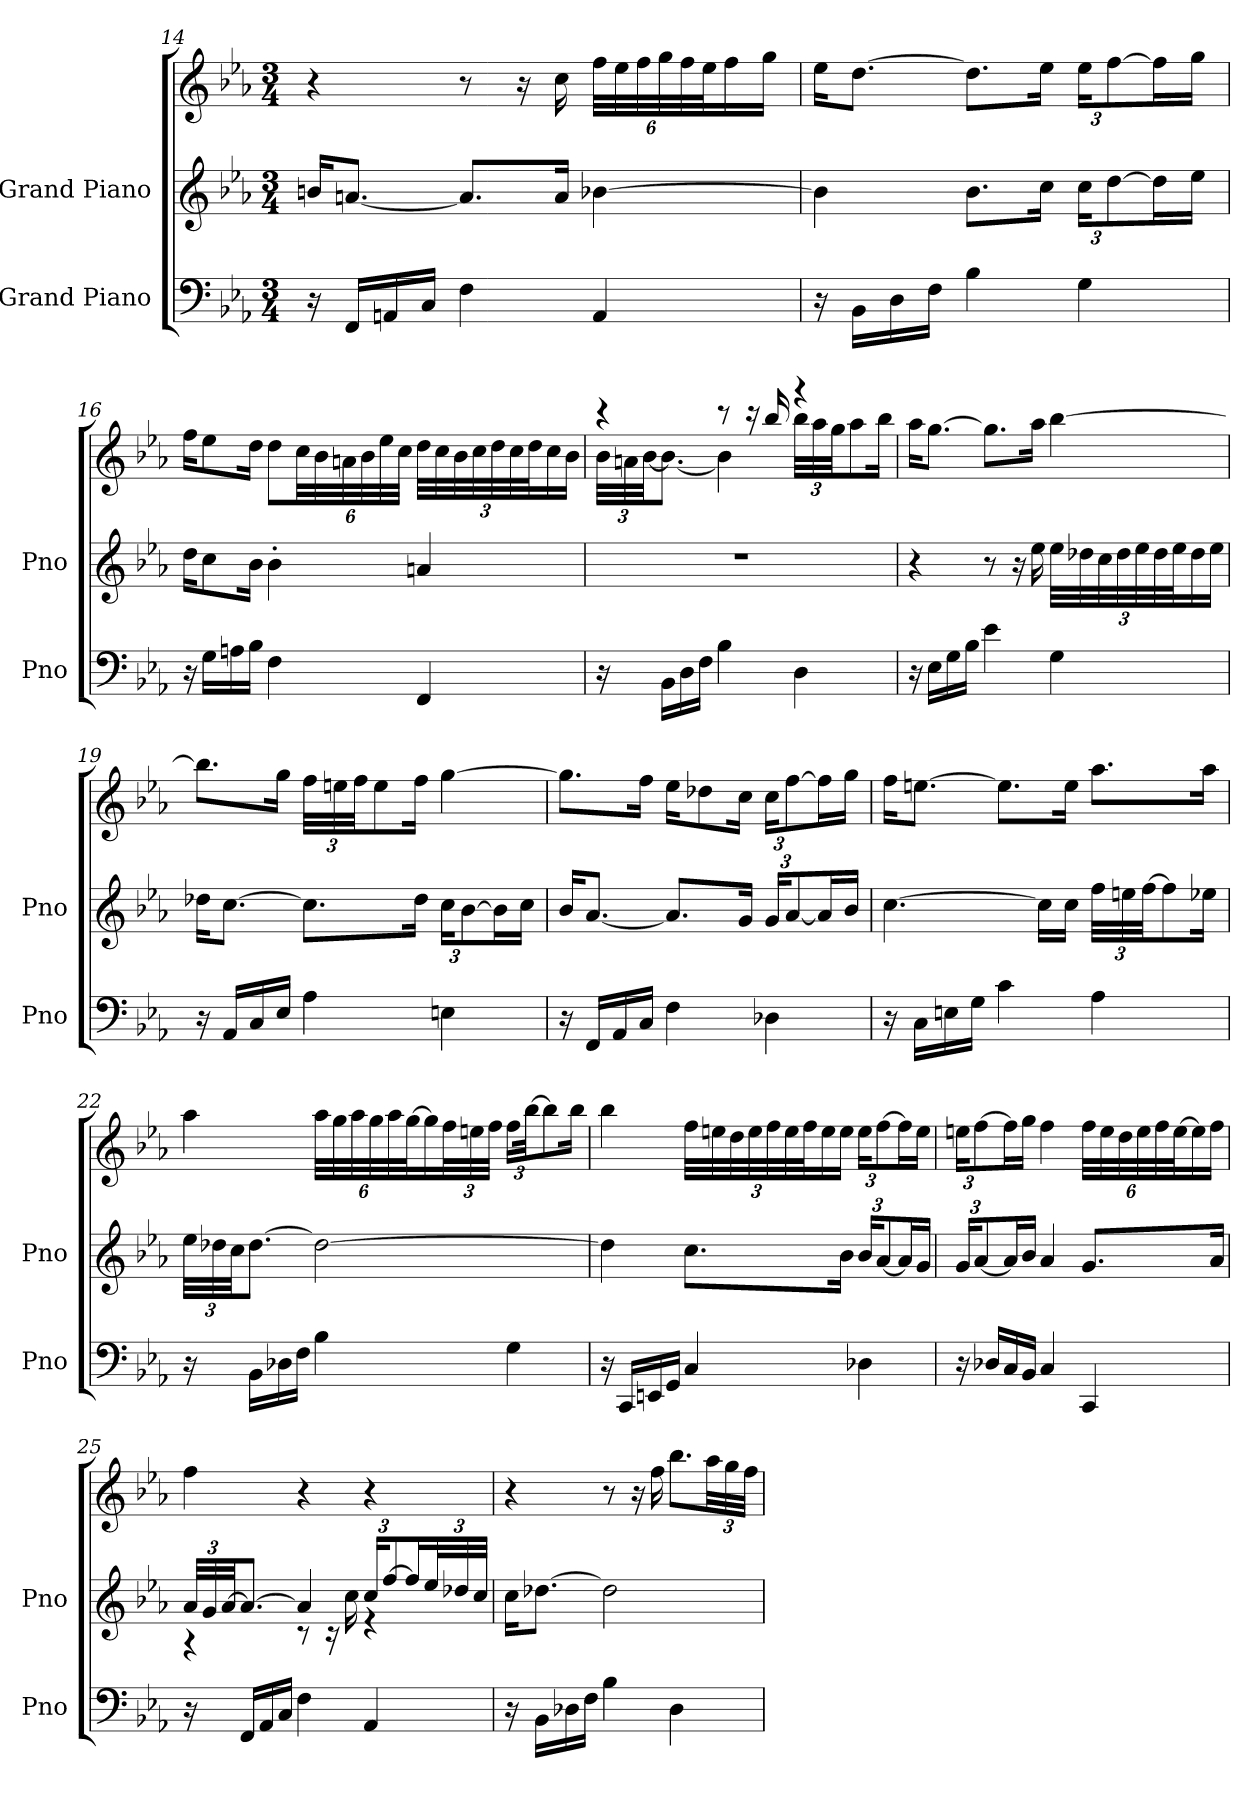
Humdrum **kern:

**kern	**kern	**kern
*part2	*part1	*part1
*staff3	*staff2	*staff1
*I"Grand Piano	*I"Grand Piano	*
*I'Pno	*I'Pno	*
*clefF4	*clefG2	*clefG2
*k[b-e-a-]	*k[b-e-a-]	*k[b-e-a-]
*M3/4	*M3/4	*M3/4
=14	=14	=14
16r	16bn/KL	4r
16FF/LL	[8.an/J	.
16AAn/	.	.
16C/JJ	.	.
4F\	8.a/L]	8r
.	.	16r
.	16a/Jk	16cc\
*	*	*Xbrackettup
4AA/	[4b-X\	48ff\LLL
.	.	48ee-\
.	.	48ff\
.	.	48gg\
.	.	48ff\
.	.	48ee-\J
.	.	16ff\
.	.	16gg\JJ
=15	=15	=15
16r	4b-\]	16ee-\KL
16BB-\LL	.	[8.dd\J
16D\	.	.
16F\JJ	.	.
4B-\	8.b-\L	8.dd\L]
.	16cc\Jk	16ee-\Jk
*	*Xbrackettup	*
4G\	24cc\KL	24ee-\KL
.	[12dd\	[12ff\
.	16dd\L]	16ff\L]
.	16ee-\JJ	16gg\JJ
!!LO:LB:g=z
=16	=16	=16
16r	16dd\KL	16ff\KL
16G\LL	8cc\	8ee-\
16An\	.	.
16B-\JJ	16b-\Jk	16dd\Jk
4F\	4b-'\	8dd\L
.	.	48cc\LL
.	.	48b-\
.	.	48an\
.	.	48b-\
.	.	48ee-\
.	.	48cc\JJJ
4FF/	4an/	48dd\LLL
.	.	48cc\
.	.	48b-\
.	.	48cc\
.	.	48dd\
.	.	48cc\
.	.	48dd\J
.	.	24cc\
.	.	16b-\JJ
=17	=17	=17
*	*	*^
16r	2.r	4r	48b-\LLL
.	.	.	48an\
.	.	.	[48b-\JJ
16BB-\LL	.	.	8.b-\J_
16D\	.	.	.
16F\JJ	.	.	.
4B-\	.	8r	4b-\]
.	.	16r	.
.	.	16bb-/	.
4D\	.	4r	48bb-\LLL
.	.	.	48aa-\
.	.	.	48gg\JJ
.	.	.	8aa-\
.	.	.	16bb-\Jk
*	*	*v	*v
!!LO:LB:g=z
=18	=18	=18
16r	4r	16aa-\KL
16E-\LL	.	[8.gg\J
16G\	.	.
16B-\JJ	.	.
4e-\	8r	8.gg\L]
.	16r	.
.	16ee-\	16aa-\Jk
4G\	48ee-\LLL	[4bb-\
.	48dd-X\	.
.	48cc\	.
.	48dd-\	.
.	48ee-\	.
.	48dd-\	.
.	48ee-\J	.
.	24dd-\	.
.	16ee-\JJ	.
=19	=19	=19
16r	16dd-X\KL	8.bb-\L]
16AA-/LL	[8.cc\J	.
16C/	.	.
16E-/JJ	.	16gg\Jk
4A-\	8.cc\L]	48ff\LLL
.	.	48een\
.	.	48ff\JJ
.	.	8ee\
.	16dd-\Jk	16ff\Jk
4En\	24cc\KL	[4gg\
.	[12b-\	.
.	16b-\L]	.
.	16cc\JJ	.
=20	=20	=20
16r	16b-/KL	8.gg\L]
16FF/LL	[8.a-/J	.
16AA-/	.	.
16C/JJ	.	16ff\Jk
4F\	8.a-/L]	16ee-\KL
.	.	8dd-X\
.	16g/Jk	16cc\Jk
4D-X\	24g/KL	24cc\KL
.	[12a-/	[12ff\
.	16a-/L]	16ff\L]
.	16b-/JJ	16gg\JJ
!!LO:PB:g=z
=21	=21	=21
16r	[4.cc\	16ff\KL
16C\LL	.	[8.een\J
16En\	.	.
16G\JJ	.	.
4c\	.	8.ee\L]
.	16cc\LL]	.
.	16cc\JJ	16ee\Jk
4A-\	48ff\LLL	8.aa-\L
.	48een\	.
.	[48ff\JJ	.
.	8ff\]	.
.	16ee-X\Jk	16aa-\Jk
=22	=22	=22
16r	48ee-\LLL	4aa-\
.	48dd-X\	.
.	48cc\JJ	.
16BB-\LL	[8.dd-\J	.
16D-X\	.	.
16F\JJ	.	.
4B-\	2dd-\_	48aa-\LLL
.	.	48gg\
.	.	48aa-\
.	.	48gg\
.	.	48aa-\
.	.	[48gg\J
.	.	16gg\]
.	.	48ff\L
.	.	48een\
.	.	48ff\JJJ
4G\	.	24ff\LL
.	.	[48bb-\JK
.	.	8bb-\]
.	.	16bb-\Jk
!!LO:LB:g=z
=23	=23	=23
16r	4dd-\]	4bb-\
16CC/LL	.	.
16EEn/	.	.
16GG/JJ	.	.
4C/	8.cc\L	48ff\LLL
.	.	48een\
.	.	48dd\
.	.	48ee\
.	.	48ff\
.	.	48ee\
.	.	48ff\J
.	.	24ee\
.	16b-\Jk	16ee\JJ
4D-X\	24b-/KL	24ee\KL
.	[12a-/	[12ff\
.	16a-/L]	16ff\L]
.	16g/JJ	16ee\JJ
=24	=24	=24
16r	24g/KL	24een\KL
.	[12a-/	[12ff\
16D-X/LL	.	.
16C/	16a-/L]	16ff\L]
16BB-/JJ	16b-/JJ	16gg\JJ
4C/	4a-/	4ff\
4CC/	8.g/L	48ff\LLL
.	.	48ee\
.	.	48dd\
.	.	48ee\
.	.	48ff\
.	.	[48ee\J
.	.	16ee\]
.	16a-/Jk	16ff\JJ
!!LO:LB:g=z
=25	=25	=25
*	*^	*
16r	48a-/LLL	4r	4ff\
.	48g/	.	.
.	[48a-/JJ	.	.
16FF/LL	8.a-/J_	.	.
16AA-/	.	.	.
16C/JJ	.	.	.
4F\	4a-/]	8r	4r
.	.	16r	.
.	.	16cc\	.
4AA-/	24cc/KL	4r	4r
.	[12ff/	.	.
.	16ff/L]	.	.
.	48ee-/L	.	.
.	48dd-X/	.	.
.	48cc/JJJ	.	.
*	*v	*v	*
=26	=26	=26
16r	16cc\KL	4r
16BB-\LL	[8.dd-X\J	.
16D-X\	.	.
16F\JJ	.	.
4B-\	2dd-\]	8r
.	.	16r
.	.	16ff\
4D-\	.	8.bb-\L
.	.	48aa-\LL
.	.	48gg\
.	.	48ff\JJJ
=	=	=
*-	*-	*-
